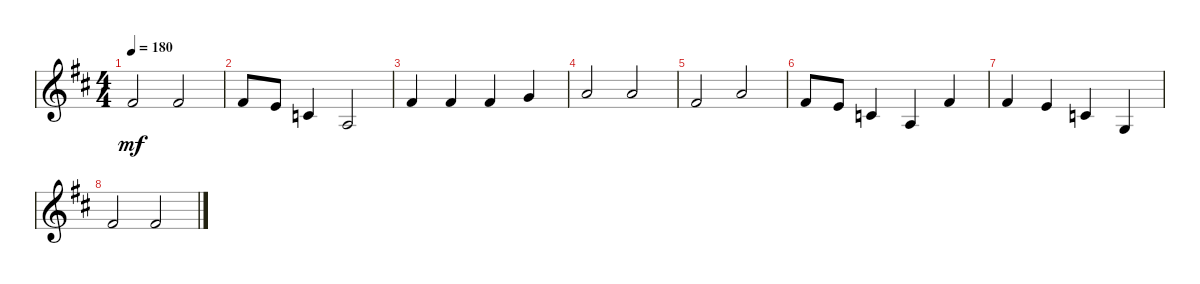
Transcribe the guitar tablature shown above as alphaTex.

\defaultSystemsLayout 4
\bracketExtendMode groupsimilarinstruments
\singleTrackTrackNamePolicy hidden
\firstSystemTrackNameOrientation horizontal
\otherSystemsTrackNameOrientation horizontal
\track ("Barytone" "Bartyone") {instrument acousticguitarsteel}
\staff {score}
\tuning (E4 B3 G3 D3 A2 E2)
\ts (4 4)
\tempo 180
\clef g2
\ks d
4.4.2{dy mf instrument acousticguitarsteel} 4.4.2 |
4.4.8 2.4.8 3.5.4 0.5.2 |
4.4.4 4.4.4 4.4.4 0.3.4 |
2.3.2 2.3.2 |
4.4.2 2.3.2 |
4.4.8 2.4.8 3.5.4 0.5.4 4.4.4 |
4.4.4 2.4.4 3.5.4 3.6.4 |
4.4.2 4.4.2
